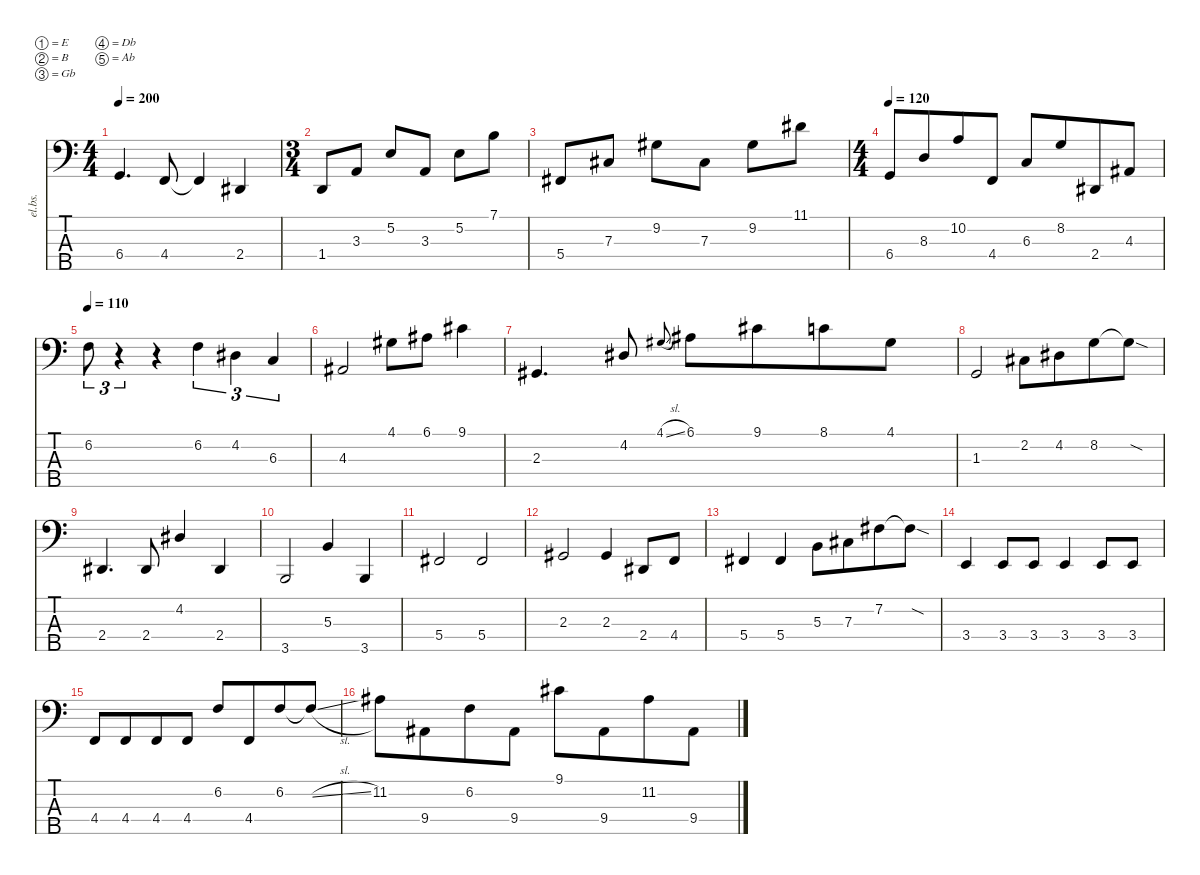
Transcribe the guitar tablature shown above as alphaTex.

\defaultSystemsLayout 4
\hideDynamics
\bracketExtendMode nobrackets
\otherSystemsTrackNameOrientation horizontal
\track ("D. Briggs Bass" "el.bs.") {instrument electricbassfinger}
\staff {score tabs}
\tuning (E2 B1 Gb1 Db1 Ab0)
\ts (4 4)
\beaming (8 4 4)
\tempo 200
\clef f4
\ks c
6.4.4{d dy f beam Up} 4.4.8{beam Up} 4.4{t}.4{beam Up} 2.4{acc #}.4{beam Up} |
\ts (3 4)
\beaming (8 2 2 2)
1.4.8{beam Up} 3.3.8{beam Up} 5.2.8{beam Up} 3.3.8{beam Up} 5.2.8{beam Down} 7.1.8{beam Down} |
5.4{acc #}.8{beam Up} 7.3{acc #}.8{beam Up} 9.2{acc #}.8{beam Down} 7.3{acc #}.8{beam Down} 9.2{acc #}.8{beam Down} 11.1{acc #}.8{beam Down} |
\ts (4 4)
\beaming (8 4 4)
\tempo 120
6.4.8{beam Up} 8.3.8{beam Up} 10.2.8{beam Up} 4.4.8{beam Up} 6.3.8{beam Up} 8.2.8{beam Up} 2.4{acc #}.8{beam Up} 4.3{acc #}.8{beam Up} |
\tempo 110
6.2.8{tu (3 2) beam Down} r.4{tu (3 2) beam Down} r.4{beam Down} 6.2.4{tu (3 2) beam Down} 4.2{acc #}.4{tu (3 2) beam Down} 6.3.4{tu (3 2) beam Up} |
4.3{acc #}.2{beam Up} 4.1{acc #}.8{beam Down} 6.1{acc #}.8{beam Down} 9.1{acc #}.4{beam Down} |
2.3{acc #}.4{d beam Up} 4.2{acc #}.8{beam Up} 4.1{sl acc #}.8{gr onbeat dy mf beam Up} 6.1{acc #}.8{dy f beam Down} 9.1{acc #}.8{beam Down} 8.1.8{beam Down} 4.1{acc #}.8{beam Down} |
1.3.2{beam Up} 2.2{acc #}.8{beam Down} 4.2{acc #}.8{beam Down} 8.2.8{beam Down} 8.2{sod t}.8{beam Down} |
2.4{acc #}.4{d beam Up} 2.4{acc #}.8{beam Up} 4.2{acc #}.4{beam Up} 2.4{acc #}.4{beam Up} |
3.5.2{beam Up} 5.3.4{beam Up} 3.5.4{beam Up} |
5.4{acc #}.2{beam Up} 5.4{acc #}.2{beam Up} |
2.3{acc #}.2{beam Up} 2.3{acc #}.4{beam Up} 2.4{acc #}.8{beam Up} 4.4.8{beam Up} |
5.4{acc #}.4{beam Up} 5.4{acc #}.4{beam Up} 5.3.8{beam Down} 7.3{acc #}.8{beam Down} 7.2{acc #}.8{beam Down} 7.2{sod t acc #}.8{beam Down} |
3.4.4{beam Up} 3.4.8{beam Up} 3.4.8{beam Up} 3.4.4{beam Up} 3.4.8{beam Up} 3.4.8{beam Up} |
4.4.8{beam Up} 4.4.8{beam Up} 4.4.8{beam Up} 4.4.8{beam Up} 6.2.8{beam Up} 4.4.8{beam Up} 6.2.8{beam Up} 6.2{sl t}.8{beam Up} |
11.2{acc #}.8{beam Down} 9.4{acc #}.8{beam Down} 6.2.8{beam Down} 9.4{acc #}.8{beam Down} 9.1{acc #}.8{beam Down} 9.4{acc #}.8{beam Down} 11.2{acc #}.8{beam Down} 9.4{acc #}.8{beam Down}
